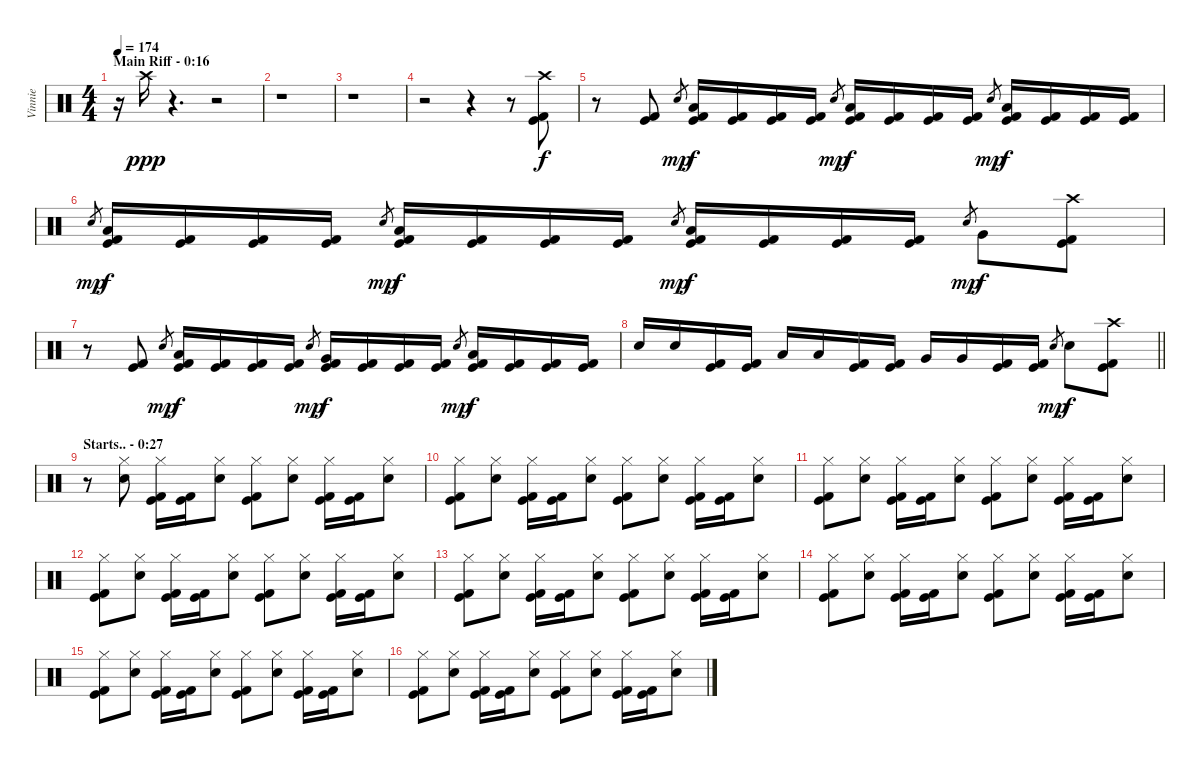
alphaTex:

\track ("Vinnie" "Vinnie") {instrument percussion}
\staff {score}
\articulation defaults
\ts (4 4)
\section ("" "Main Riff - 0:16")
\tempo 174
\clef neutral
\ks c
r.16{dy ppp} "Crash high (hit)".16 r.4{d} r.2 |
r.1 |
r.1 |
r.2 r.4 r.8 ("Crash high (hit)" "Kick (hit)" "Kick (hit) 2").8{dy f} |
r.8 ("Kick (hit)" "Kick (hit) 2").8 "Snare (hit)".8{gr dy mp} ("Low Tom (hit)" "Kick (hit)" "Kick (hit) 2").16{dy f} ("Kick (hit)" "Kick (hit) 2").16 ("Kick (hit)" "Kick (hit) 2").16 ("Kick (hit)" "Kick (hit) 2").16 "Snare (hit)".8{gr dy mp} ("Low Tom (hit)" "Kick (hit)" "Kick (hit) 2").16{dy f} ("Kick (hit)" "Kick (hit) 2").16 ("Kick (hit)" "Kick (hit) 2").16 ("Kick (hit)" "Kick (hit) 2").16 "Snare (hit)".8{gr dy mp} ("Low Floor Tom (hit)" "Kick (hit)" "Kick (hit) 2").16{dy f} ("Kick (hit)" "Kick (hit) 2").16 ("Kick (hit)" "Kick (hit) 2").16 ("Kick (hit)" "Kick (hit) 2").16 |
"Snare (hit)".8{gr dy mp} ("Low Tom (hit)" "Kick (hit)" "Kick (hit) 2").16{dy f} ("Kick (hit)" "Kick (hit) 2").16 ("Kick (hit)" "Kick (hit) 2").16 ("Kick (hit)" "Kick (hit) 2").16 "Snare (hit)".8{gr dy mp} ("Low Tom (hit)" "Kick (hit)" "Kick (hit) 2").16{dy f} ("Kick (hit)" "Kick (hit) 2").16 ("Kick (hit)" "Kick (hit) 2").16 ("Kick (hit)" "Kick (hit) 2").16 "Snare (hit)".8{gr dy mp} ("Low Floor Tom (hit)" "Kick (hit)" "Kick (hit) 2").16{dy f} ("Kick (hit)" "Kick (hit) 2").16 ("Kick (hit)" "Kick (hit) 2").16 ("Kick (hit)" "Kick (hit) 2").16 "Snare (hit)".8{gr dy mp} "Very Low Tom (hit)".8{dy f} ("Crash high (hit)" "Kick (hit)" "Kick (hit) 2").8 |
r.8 ("Kick (hit)" "Kick (hit) 2").8 "Snare (hit)".8{gr dy mp} ("Low Tom (hit)" "Kick (hit)" "Kick (hit) 2").16{dy f} ("Kick (hit)" "Kick (hit) 2").16 ("Kick (hit)" "Kick (hit) 2").16 ("Kick (hit)" "Kick (hit) 2").16 "Snare (hit)".8{gr dy mp} ("Very Low Tom (hit)" "Kick (hit)" "Kick (hit) 2").16{dy f} ("Kick (hit)" "Kick (hit) 2").16 ("Kick (hit)" "Kick (hit) 2").16 ("Kick (hit)" "Kick (hit) 2").16 "Snare (hit)".8{gr dy mp} ("Low Tom (hit)" "Kick (hit)" "Kick (hit) 2").16{dy f} ("Kick (hit)" "Kick (hit) 2").16 ("Kick (hit)" "Kick (hit) 2").16 ("Kick (hit)" "Kick (hit) 2").16 |
\barLineRight lightlight "Snare (hit) 2".16 "Snare (hit) 2".16
("Kick (hit)" "Kick (hit) 2").16 ("Kick (hit)" "Kick (hit) 2").16 "Low Tom (hit)".16 "Low Tom (hit)".16 ("Kick (hit)" "Kick (hit) 2").16 ("Kick (hit)" "Kick (hit) 2").16 "Very Low Tom (hit)".16 "Very Low Tom (hit)".16 ("Kick (hit)" "Kick (hit) 2").16 ("Kick (hit)" "Kick (hit) 2").16 "Snare (hit)".8{gr dy mp} "Snare (hit) 2".8{dy f} ("Crash high (hit)" "Kick (hit)" "Kick (hit) 2").8 |
\section ("" "Starts.. - 0:27")
r.8 ("Hi-Hat (closed)" "Snare (hit) 2").8 ("Hi-Hat (closed)" "Kick (hit)" "Kick (hit) 2").16 ("Kick (hit)" "Kick (hit) 2").16 ("Hi-Hat (closed)" "Snare (hit) 2").8 ("Hi-Hat (closed)" "Kick (hit)" "Kick (hit) 2").8 ("Hi-Hat (closed)" "Snare (hit) 2").8 ("Hi-Hat (closed)" "Kick (hit)" "Kick (hit) 2").16 ("Kick (hit)" "Kick (hit) 2").16 ("Hi-Hat (closed)" "Snare (hit) 2").8 |
("Hi-Hat (closed)" "Kick (hit)" "Kick (hit) 2").8 ("Hi-Hat (closed)" "Snare (hit) 2").8 ("Hi-Hat (closed)" "Kick (hit)" "Kick (hit) 2").16 ("Kick (hit)" "Kick (hit) 2").16 ("Hi-Hat (closed)" "Snare (hit) 2").8 ("Hi-Hat (closed)" "Kick (hit)" "Kick (hit) 2").8 ("Hi-Hat (closed)" "Snare (hit) 2").8 ("Hi-Hat (closed)" "Kick (hit)" "Kick (hit) 2").16 ("Kick (hit)" "Kick (hit) 2").16 ("Hi-Hat (closed)" "Snare (hit) 2").8 |
("Hi-Hat (closed)" "Kick (hit)" "Kick (hit) 2").8 ("Hi-Hat (closed)" "Snare (hit) 2").8 ("Hi-Hat (closed)" "Kick (hit)" "Kick (hit) 2").16 ("Kick (hit)" "Kick (hit) 2").16 ("Hi-Hat (closed)" "Snare (hit) 2").8 ("Hi-Hat (closed)" "Kick (hit)" "Kick (hit) 2").8 ("Hi-Hat (closed)" "Snare (hit) 2").8 ("Hi-Hat (closed)" "Kick (hit)" "Kick (hit) 2").16 ("Kick (hit)" "Kick (hit) 2").16 ("Hi-Hat (closed)" "Snare (hit) 2").8 |
("Hi-Hat (closed)" "Kick (hit)" "Kick (hit) 2").8 ("Hi-Hat (closed)" "Snare (hit) 2").8 ("Hi-Hat (closed)" "Kick (hit)" "Kick (hit) 2").16 ("Kick (hit)" "Kick (hit) 2").16 ("Hi-Hat (closed)" "Snare (hit) 2").8 ("Hi-Hat (closed)" "Kick (hit)" "Kick (hit) 2").8 ("Hi-Hat (closed)" "Snare (hit) 2").8 ("Hi-Hat (closed)" "Kick (hit)" "Kick (hit) 2").16 ("Kick (hit)" "Kick (hit) 2").16 ("Hi-Hat (closed)" "Snare (hit) 2").8 |
("Hi-Hat (closed)" "Kick (hit)" "Kick (hit) 2").8 ("Hi-Hat (closed)" "Snare (hit) 2").8 ("Hi-Hat (closed)" "Kick (hit)" "Kick (hit) 2").16 ("Kick (hit)" "Kick (hit) 2").16 ("Hi-Hat (closed)" "Snare (hit) 2").8 ("Hi-Hat (closed)" "Kick (hit)" "Kick (hit) 2").8 ("Hi-Hat (closed)" "Snare (hit) 2").8 ("Hi-Hat (closed)" "Kick (hit)" "Kick (hit) 2").16 ("Kick (hit)" "Kick (hit) 2").16 ("Hi-Hat (closed)" "Snare (hit) 2").8 |
("Hi-Hat (closed)" "Kick (hit)" "Kick (hit) 2").8 ("Hi-Hat (closed)" "Snare (hit) 2").8 ("Hi-Hat (closed)" "Kick (hit)" "Kick (hit) 2").16 ("Kick (hit)" "Kick (hit) 2").16 ("Hi-Hat (closed)" "Snare (hit) 2").8 ("Hi-Hat (closed)" "Kick (hit)" "Kick (hit) 2").8 ("Hi-Hat (closed)" "Snare (hit) 2").8 ("Hi-Hat (closed)" "Kick (hit)" "Kick (hit) 2").16 ("Kick (hit)" "Kick (hit) 2").16 ("Hi-Hat (closed)" "Snare (hit) 2").8 |
("Hi-Hat (closed)" "Kick (hit)" "Kick (hit) 2").8 ("Hi-Hat (closed)" "Snare (hit) 2").8 ("Hi-Hat (closed)" "Kick (hit)" "Kick (hit) 2").16 ("Kick (hit)" "Kick (hit) 2").16 ("Hi-Hat (closed)" "Snare (hit) 2").8 ("Hi-Hat (closed)" "Kick (hit)" "Kick (hit) 2").8 ("Hi-Hat (closed)" "Snare (hit) 2").8 ("Hi-Hat (closed)" "Kick (hit)" "Kick (hit) 2").16 ("Kick (hit)" "Kick (hit) 2").16 ("Hi-Hat (closed)" "Snare (hit) 2").8 |
("Hi-Hat (closed)" "Kick (hit)" "Kick (hit) 2").8 ("Hi-Hat (closed)" "Snare (hit) 2").8 ("Hi-Hat (closed)" "Kick (hit)" "Kick (hit) 2").16 ("Kick (hit)" "Kick (hit) 2").16 ("Hi-Hat (closed)" "Snare (hit) 2").8 ("Hi-Hat (closed)" "Kick (hit)" "Kick (hit) 2").8 ("Hi-Hat (closed)" "Snare (hit) 2").8 ("Hi-Hat (closed)" "Kick (hit)" "Kick (hit) 2").16 ("Kick (hit)" "Kick (hit) 2").16 ("Hi-Hat (closed)" "Snare (hit) 2").8
